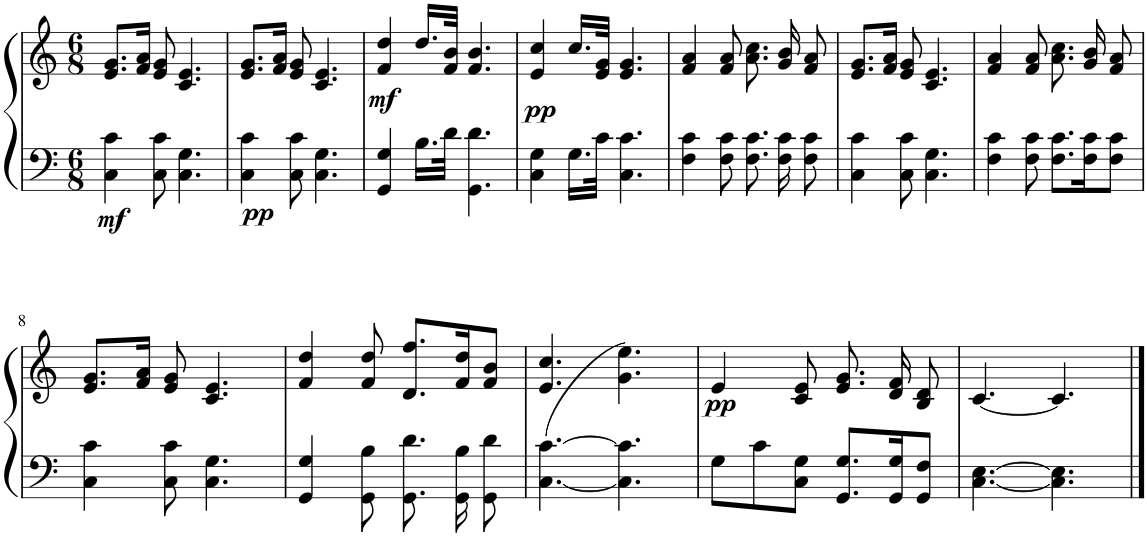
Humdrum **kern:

**kern	**kern	**dynam
*part1	*part1	*part1
*staff2	*staff1	*staff1/2
*I"Piano	*	*
*I'Pno.	*	*
*clefF4	*clefG2	*
*k[]	*k[]	*
*M6/8	*M6/8	*
=1	=1	=1
!	!	!LO:DY:b=2
4C\ 4c\	8.e/ 8.g/L	mf
.	16f/ 16a/Jk	.
8C\ 8c\	8e/ 8g/	.
4.C\ 4.G\	4.c/ 4.e/	.
=2	=2	=2
!	!	!LO:DY:b=2
4C\ 4c\	8.e/ 8.g/L	pp
.	16f/ 16a/Jk	.
8C\ 8c\	8e/ 8g/	.
4.C\ 4.G\	4.c/ 4.e/	.
=3	=3	=3
!	!	!LO:DY:b
4GG/ 4G/	4f/ 4dd/	mf
16.B\LL	16.dd/LL	.
32d\JJk	32f/ 32b/JJk	.
4.GG\ 4.d\	4.f/ 4.b/	.
=4	=4	=4
!	!	!LO:DY:b
4C\ 4G\	4e/ 4cc/	pp
16.G\LL	16.cc/LL	.
32c\JJk	32e/ 32g/JJk	.
4.C\ 4.c\	4.e/ 4.g/	.
=5	=5	=5
4F\ 4c\	4f/ 4a/	.
8F\ 8c\	8f/ 8a/	.
8.F\ 8.c\	8.a\ 8.cc\	.
16F\ 16c\	16g/ 16b/	.
8F\ 8c\	8f/ 8a/	.
=6	=6	=6
4C\ 4c\	8.e/ 8.g/L	.
.	16f/ 16a/Jk	.
8C\ 8c\	8e/ 8g/	.
4.C\ 4.G\	4.c/ 4.e/	.
=7	=7	=7
4F\ 4c\	4f/ 4a/	.
8F\ 8c\	8f/ 8a/	.
8.F\ 8.c\L	8.a\ 8.cc\	.
16F\ 16c\K	16g/ 16b/	.
8F\ 8c\J	8f/ 8a/	.
!!LO:LB:g=z
=8	=8	=8
4C\ 4c\	8.e/ 8.g/L	.
.	16f/ 16a/Jk	.
8C\ 8c\	8e/ 8g/	.
4.C\ 4.G\	4.c/ 4.e/	.
=9	=9	=9
4GG/ 4G/	4f/ 4dd/	.
8GG\ 8B\	8f/ 8dd/	.
8.GG\ 8.d\	8.d/ 8.ff/L	.
16GG\ 16B\	16f/ 16dd/K	.
8GG\ 8d\	8f/ 8b/J	.
=10	=10	=10
[4.C\ [4.c\	4.e/ 4.cc/	.
4.C\] 4.c\]	(4.g\ 4.ee\	.
=11	=11	=11
!	!	!LO:DY:b
8G\L	4e/	pp
8c\	.	.
8C\ 8G\J	8c/ 8e/	.
8.GG/ 8.G/L	8.e/ 8.g/	.
16GG/ 16G/K	16d/ 16f/	.
8GG/ 8F/J	8B/ 8d/	.
=12	=12	=12
[4.C\ [4.E\	[4.c/	.
4.C\] 4.E\]	4.c/]	.
==	==	==
*-	*-	*-
